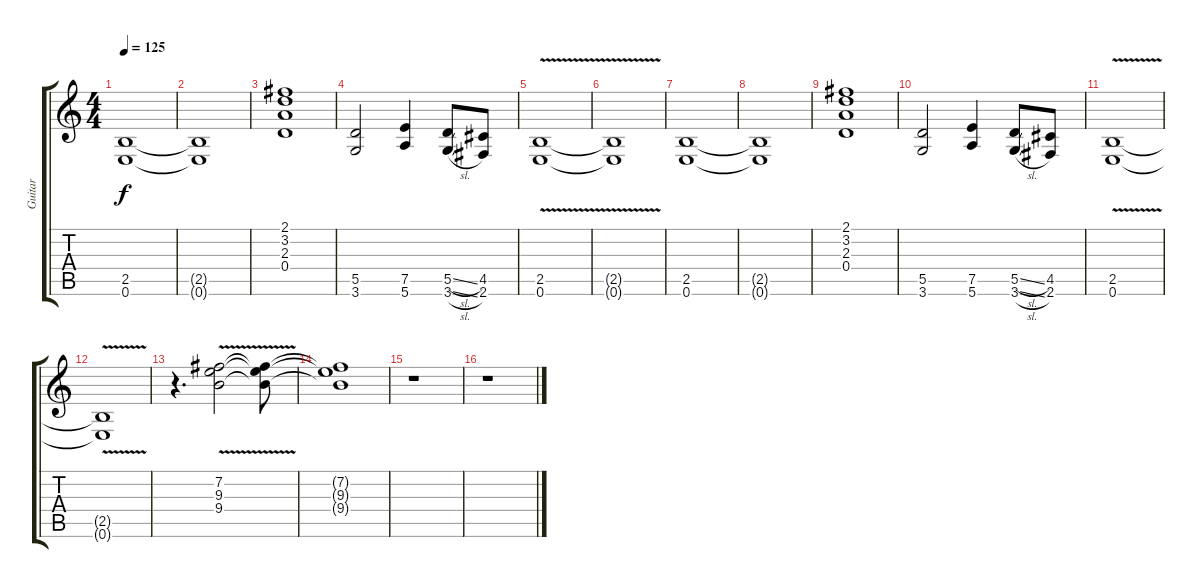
\track ("Guitar" "Guitar") {instrument electricguitarclean}
\staff {score tabs}
\tuning (E4 B3 G3 D3 A2 E2) {hide}
\ts (4 4)
\tempo 125
\clef g2
\ks c
(2.5 0.6).1{dy f volume 9 instrument electricguitarclean} |
(2.5{t} 0.6{t}).1 |
(2.1 3.2 2.3 0.4).1 |
(5.5 3.6).2 (7.5 5.6).4 (5.5{sl} 3.6{sl}).8{volume 16} (4.5 2.6).8 |
(2.5{v} 0.6).1 |
(2.5{t} 0.6{t}).1 |
(2.5 0.6).1{volume 9 instrument electricguitarclean} |
(2.5{t} 0.6{t}).1 |
(2.1 3.2 2.3 0.4).1 |
(5.5 3.6).2 (7.5 5.6).4 (5.5{sl} 3.6{sl}).8{volume 16} (4.5 2.6).8 |
(2.5{v} 0.6).1 |
(2.5{t} 0.6{t}).1 |
r.4{d} (7.2{v} 9.3{v} 9.4{v}).2{volume 8} (7.2{t} 9.3{t} 9.4{t}).8 |
(7.2{t} 9.3{t} 9.4{t}).1 |
r.1 |
r.1
